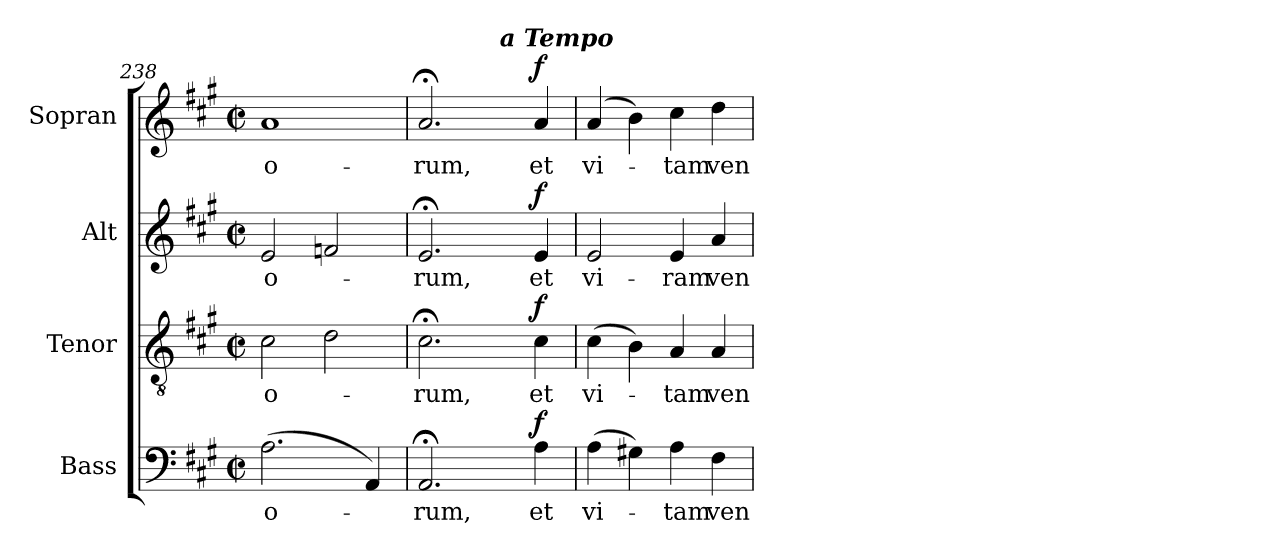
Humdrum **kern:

**kern	**text	**dynam	**kern	**text	**dynam	**kern	**text	**dynam	**kern	**text	**dynam
*part4	*part4	*part4	*part3	*part3	*part3	*part2	*part2	*part2	*part1	*part1	*part1
*staff4	*staff4	*staff4	*staff3	*staff3	*staff3	*staff2	*staff2	*staff2	*staff1	*staff1	*staff1
*I"Bass	*	*	*I"Tenor	*	*	*I"Alt	*	*	*I"Sopran	*	*
*I'B.	*	*	*I'T.	*	*	*I'A.	*	*	*I'S.	*	*
*clefF4	*	*	*clefGv2	*	*	*clefG2	*	*	*clefG2	*	*
*k[f#c#g#]	*	*	*k[f#c#g#]	*	*	*k[f#c#g#]	*	*	*k[f#c#g#]	*	*
*A:	*	*	*A:	*	*	*A:	*	*	*A:	*	*
*M2/2	*	*	*M2/2	*	*	*M2/2	*	*	*M2/2	*	*
*met(c|)	*	*	*met(c|)	*	*	*met(c|)	*	*	*met(c|)	*	*
=238	=238	=238	=238	=238	=238	=238	=238	=238	=238	=238	=238
!	!LO:LY:b	!	!	!LO:LY:b	!	!	!LO:LY:b	!	!	!LO:LY:b	!
(>2.A\	-o-	.	2c#\	-o-	.	2e/	-o-	.	1a	-o-	.
.	.	.	2d\	.	.	2fn/	.	.	.	.	.
4AA/)	.	.	.	.	.	.	.	.	.	.	.
=239	=239	=239	=239	=239	=239	=239	=239	=239	=239	=239	=239
!	!LO:LY:b	!	!	!LO:LY:b	!	!	!LO:LY:b	!	!	!LO:LY:b	!
*	*	*	*	*	*	*	*	*	*^	*	*
2.AA;</	-rum,	.	2.c#;<\	-rum,	.	2.e;</	-rum,	.	2.a;</	2ryy	-rum,	.
.	.	.	.	.	.	.	.	.	.	16ryy	.	.
!	!	!	!	!	!	!	!	!	!	!LO:TX:a:Bi:t=a Tempo	!	!
.	.	.	.	.	.	.	.	.	.	4..ryy	.	.
!	!LO:LY:b	!LO:DY:a	!	!LO:LY:b	!LO:DY:a	!	!LO:LY:b	!LO:DY:a	!	!	!LO:LY:b	!LO:DY:a
4A\	et	f	4c#\	et	f	4e/	et	f	4a/	.	et	f
!!LO:PB:g=z
=240	=240	=240	=240	=240	=240	=240	=240	=240	=240	=240	=240	=240
!	!LO:LY:b	!	!	!LO:LY:b	!	!	!LO:LY:b	!	!	!	!LO:LY:b	!
*	*	*	*	*	*	*	*	*	*v	*v	*	*
(>4A\	vi-	.	(>4c#\	vi-	.	2e/	vi-	.	(4a/	vi-	.
4G#X\)	.	.	4B\)	.	.	.	.	.	4b\)	.	.
!	!LO:LY:b	!	!	!LO:LY:b	!	!	!LO:LY:b	!	!	!LO:LY:b	!
4A\	-tam	.	4A/	-tam	.	4e/	-ram	.	4cc#\	-tam	.
!	!LO:LY:b	!	!	!LO:LY:b	!	!	!LO:LY:b	!	!	!LO:LY:b	!
4F#\	ven-	.	4A/	ven-	.	4a/	ven-	.	4dd\	ven-	.
=	=	=	=	=	=	=	=	=	=	=	=
*-	*-	*-	*-	*-	*-	*-	*-	*-	*-	*-	*-
